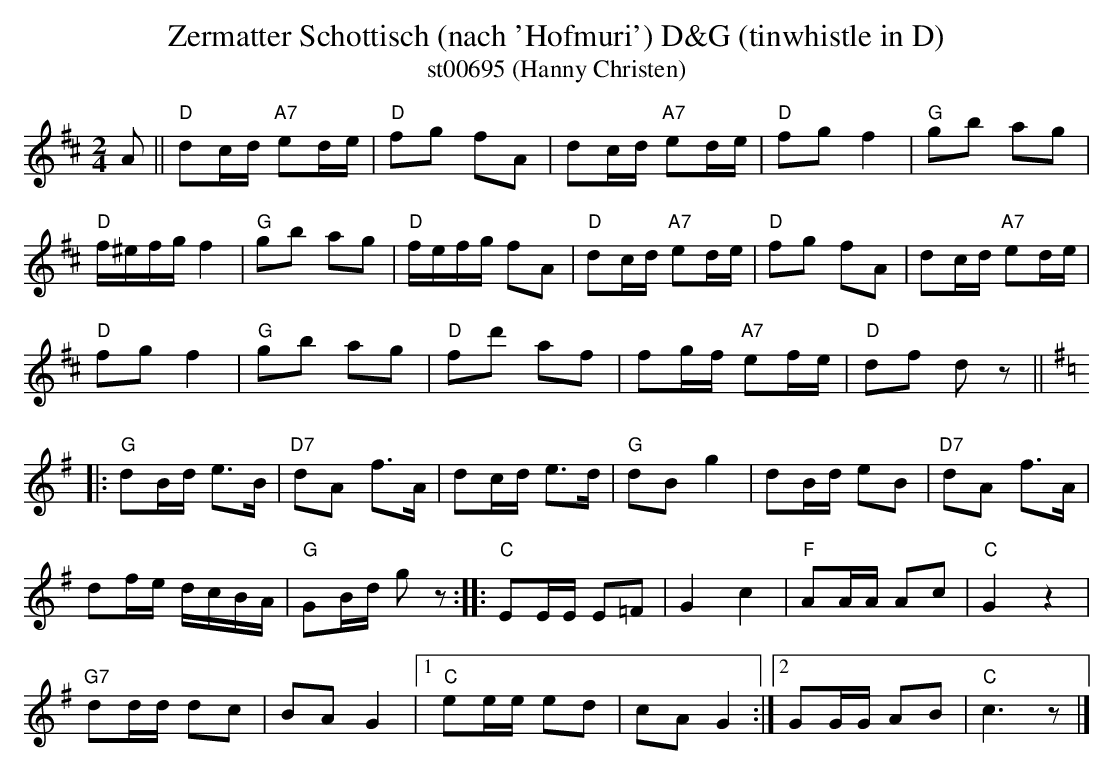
X:1
T:Zermatter Schottisch (nach 'Hofmuri') D&G (tinwhistle in D)
T:st00695 (Hanny Christen)
M:2/4
L:1/16
K:D %%MIDI gchordon
A2|| "D"d2cd "A7"e2de | "D"f2g2 f2A2 | d2cd "A7"e2de | "D"f2g2f4 | "G"g2b2 a2g2 |
"D"f^efgf4 | "G"g2b2 a2g2 | "D"fefg f2A2 | "D"d2cd "A7"e2de | "D"f2g2 f2A2 | d2cd "A7"e2de |
"D"f2g2f4 | "G"g2b2 a2g2 | "D"f2d'2 a2f2 | f2gf "A7"e2fe | "D"d2f2 d2z2 || [K:G]
|: "G"d2Bd e3B | "D7"d2A2 f3A | d2cd e3d | "G"d2B2g4 | d2Bd e2B2 | "D7"d2A2 f3A |
d2fe dcBA | "G"G2Bd g2z2 :: "C"E2EE E2=F2 | G4c4 | "F"A2AA A2c2 | "C"G4z4 |
"G7"d2dd d2c2 | B2A2G4 |1 "C"e2ee e2d2 | c2A2G4 :|2 G2GG A2B2 | "C"c6z2 |]
